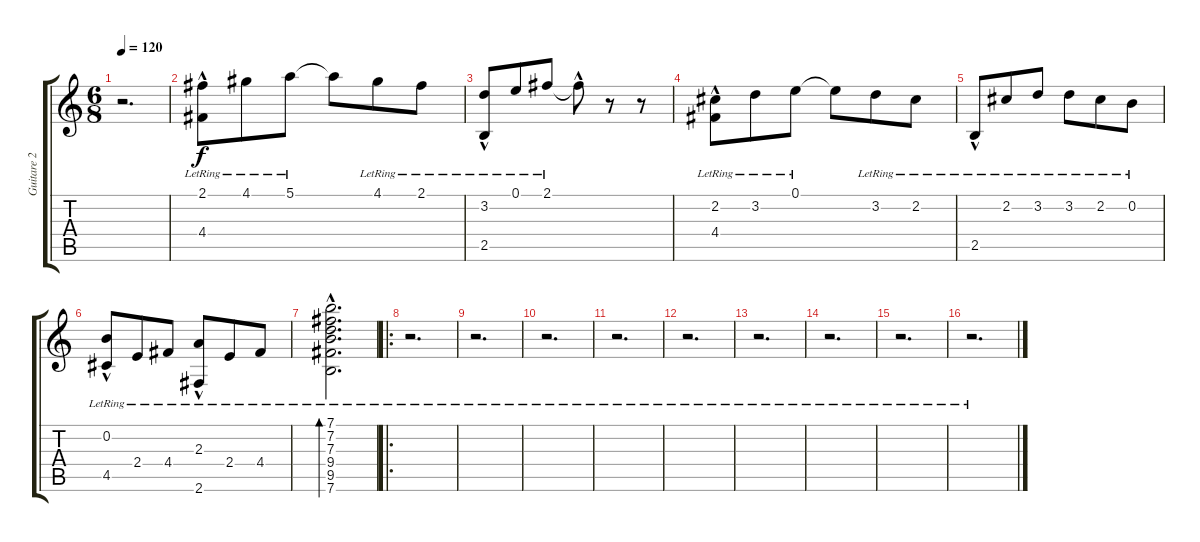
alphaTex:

\track ("Guitare 2" "Guitare 2") {instrument acousticguitarsteel}
\staff {score tabs}
\tuning (E4 B3 G3 D3 A2 E2) {hide}
\ts (6 8)
\tempo 120
\clef g2
\ks c
r.2{d dy f instrument acousticguitarsteel} |
(2.1{lr} 4.4{hac lr}).8 4.1{lr}.8 5.1{lr}.8 5.1{t}.8 4.1{lr}.8 2.1{lr}.8 |
(3.2{lr} 2.5{hac lr}).8 0.1{lr}.8 2.1{lr}.8 2.1{hac t}.8 r.8 r.8 |
(2.2{lr} 4.4{hac lr}).8 3.2{lr}.8 0.1{lr}.8 0.1{t}.8 3.2{lr}.8 2.2{lr}.8 |
2.5{hac lr}.8 2.2{lr}.8 3.2{lr}.8 3.2{lr}.8 2.2{lr}.8 0.2{lr}.8 |
(0.2{hac lr} 4.5{hac lr}).8 2.4{lr}.8 4.4{lr}.8 (2.3{hac lr} 2.6{hac lr}).8 2.4{lr}.8 4.4{lr}.8 |
(7.1{hac lr} 7.2{hac lr} 7.3{hac lr} 9.4{hac lr} 9.5{hac lr} 7.6{hac lr}).2{d bd 120} |
\ro
r.2{d} |
r.2{d} |
r.2{d} |
r.2{d} |
r.2{d} |
r.2{d} |
r.2{d} |
r.2{d} |
r.2{d}
